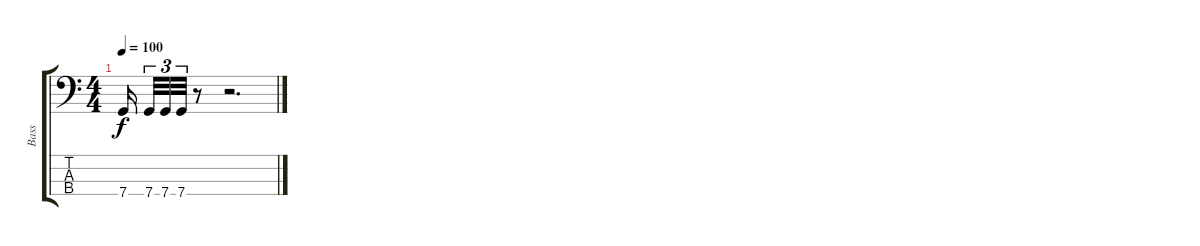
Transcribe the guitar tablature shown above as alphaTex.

\track ("Bass" "Bass") {instrument electricbasspick}
\staff {score tabs}
\tuning (F2 C2 G1 C1) {hide}
\ts (4 4)
\tempo 100
\clef f4
\ks c
7.4.16{dy f beam splitsecondary} 7.4.32{tu (3 2)} 7.4.32{tu (3 2)} 7.4.32{tu (3 2)} r.8 r.2{d}
